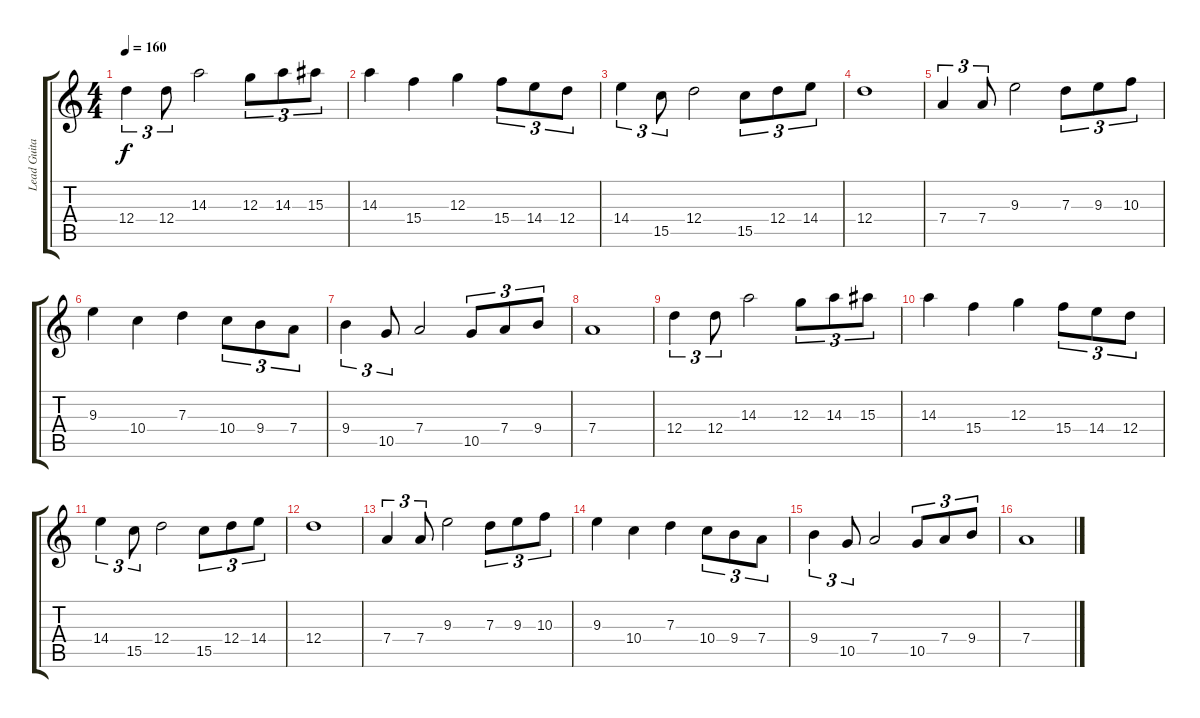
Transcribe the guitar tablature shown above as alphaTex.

\track ("Lead Guitar" "Lead Guita") {instrument distortionguitar}
\staff {score tabs}
\tuning (E4 B3 G3 D3 A2 E2) {hide}
\ts (4 4)
\tempo 160
\clef g2
\ks c
12.4.4{tu (3 2) dy f} 12.4.8{tu (3 2)} 14.3.2 12.3.8{tu (3 2)} 14.3.8{tu (3 2)} 15.3.8{tu (3 2)} |
14.3.4 15.4.4 12.3.4 15.4.8{tu (3 2)} 14.4.8{tu (3 2)} 12.4.8{tu (3 2)} |
14.4.4{tu (3 2)} 15.5.8{tu (3 2)} 12.4.2 15.5.8{tu (3 2)} 12.4.8{tu (3 2)} 14.4.8{tu (3 2)} |
12.4.1 |
7.4.4{tu (3 2)} 7.4.8{tu (3 2)} 9.3.2 7.3.8{tu (3 2)} 9.3.8{tu (3 2)} 10.3.8{tu (3 2)} |
9.3.4 10.4.4 7.3.4 10.4.8{tu (3 2)} 9.4.8{tu (3 2)} 7.4.8{tu (3 2)} |
9.4.4{tu (3 2)} 10.5.8{tu (3 2)} 7.4.2 10.5.8{tu (3 2)} 7.4.8{tu (3 2)} 9.4.8{tu (3 2)} |
7.4.1 |
12.4.4{tu (3 2)} 12.4.8{tu (3 2)} 14.3.2 12.3.8{tu (3 2)} 14.3.8{tu (3 2)} 15.3.8{tu (3 2)} |
14.3.4 15.4.4 12.3.4 15.4.8{tu (3 2)} 14.4.8{tu (3 2)} 12.4.8{tu (3 2)} |
14.4.4{tu (3 2)} 15.5.8{tu (3 2)} 12.4.2 15.5.8{tu (3 2)} 12.4.8{tu (3 2)} 14.4.8{tu (3 2)} |
12.4.1 |
7.4.4{tu (3 2)} 7.4.8{tu (3 2)} 9.3.2 7.3.8{tu (3 2)} 9.3.8{tu (3 2)} 10.3.8{tu (3 2)} |
9.3.4 10.4.4 7.3.4 10.4.8{tu (3 2)} 9.4.8{tu (3 2)} 7.4.8{tu (3 2)} |
9.4.4{tu (3 2)} 10.5.8{tu (3 2)} 7.4.2 10.5.8{tu (3 2)} 7.4.8{tu (3 2)} 9.4.8{tu (3 2)} |
7.4.1
